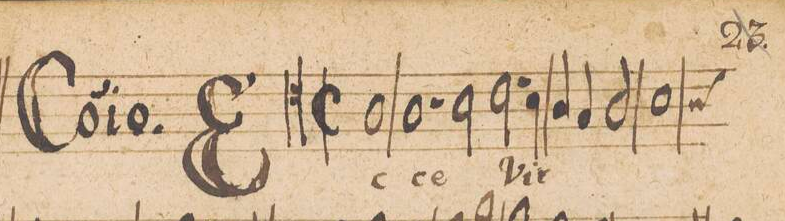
**kern	**text
*I"ALTVS.	*
*clefC4	*
*k[]	*
*met(c|)	*
*M2/1	*
*all\right	*
1A	Ec-
1.A	-ce
=2-	=2-
*2\right	*
2B\	.
2.c\	Vir-
4B\	.
=3-	=3-
4A/	.
4G/	.
2A/	.
*custos:A	*
1B	.
=4-	=4-
*-	*-
